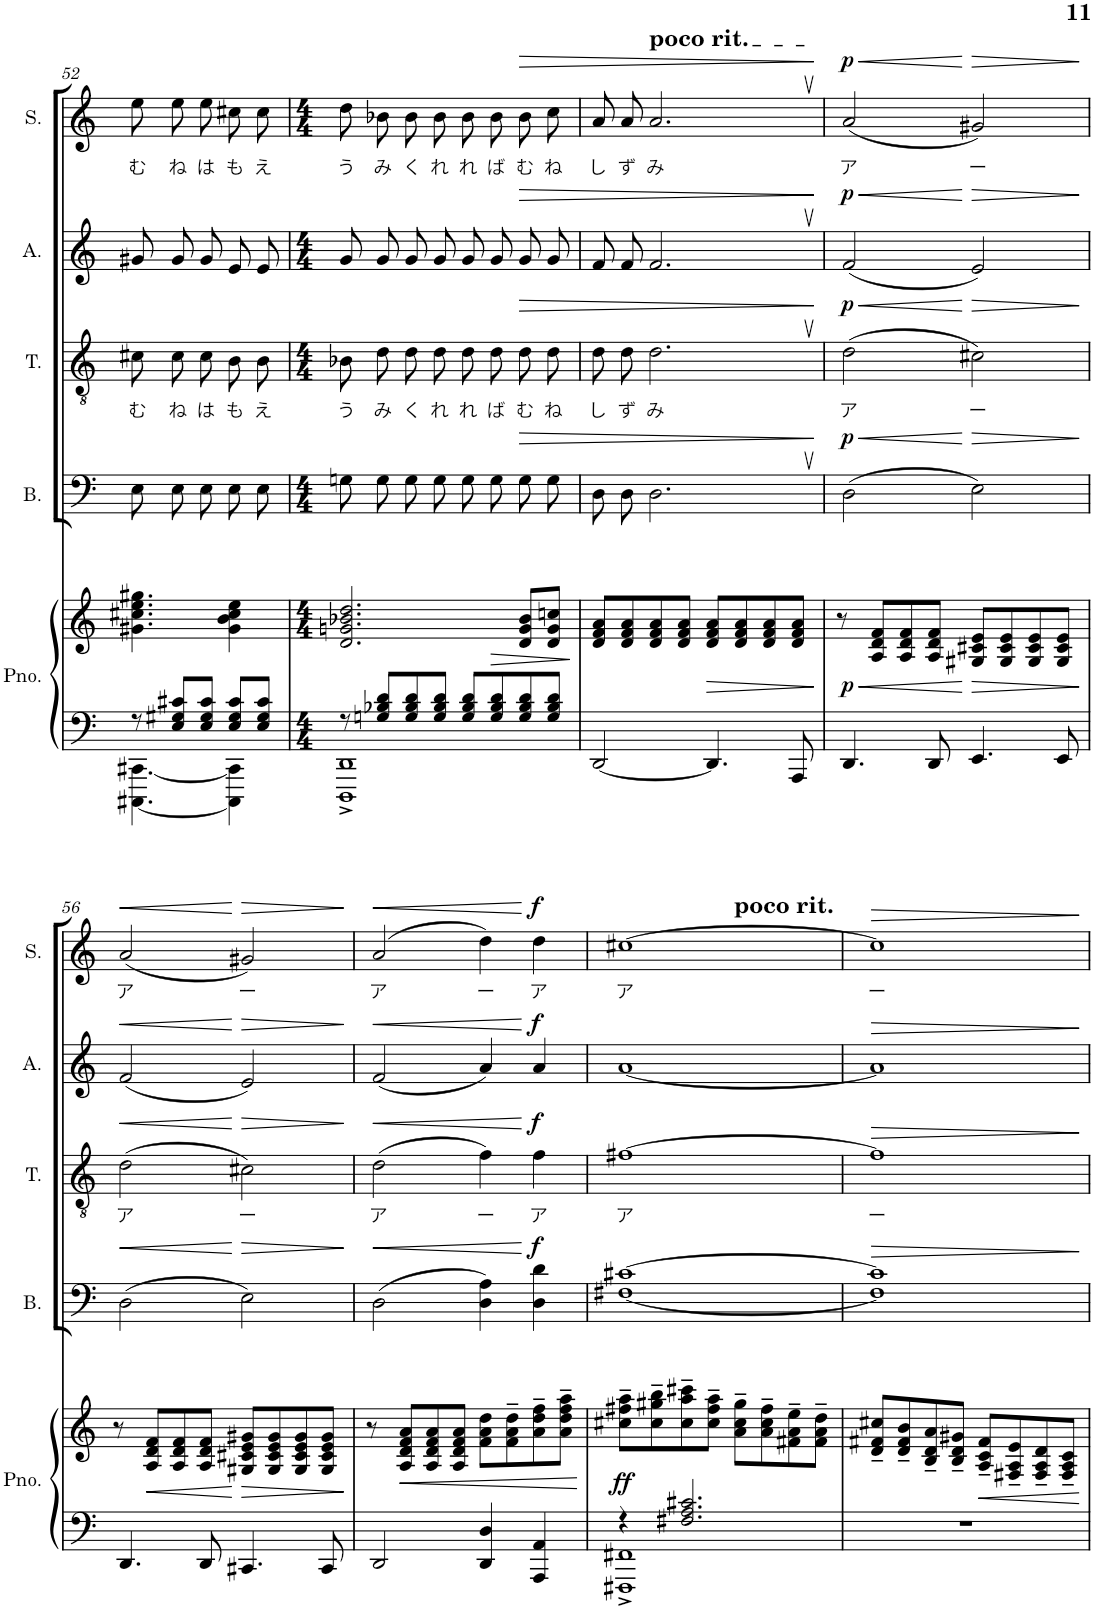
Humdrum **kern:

**kern	**kern	**dynam	**kern	**dynam	**kern	**text	**dynam	**kern	**dynam	**kern	**text	**dynam
*part5	*part5	*part5	*part4	*part4	*part3	*part3	*part3	*part2	*part2	*part1	*part1	*part1
*staff6	*staff5	*staff5/6	*staff4	*staff4	*staff3	*staff3	*staff3	*staff2	*staff2	*staff1	*staff1	*staff1
*I"Piano	*	*	*I"Bass	*	*I"Tenor	*	*	*I"Alto	*	*I"Soprano	*	*
*I'Pno.	*	*	*I'B.	*	*I'T.	*	*	*I'A.	*	*I'S.	*	*
!!LO:PB:g=z
*clefF4	*clefG2	*	*clefF4	*	*clefGv2	*	*	*clefG2	*	*clefG2	*	*
*k[]	*k[]	*	*k[]	*	*k[]	*	*	*k[]	*	*k[]	*	*
*M5/8	*M5/8	*	*M5/8	*	*M5/8	*	*	*M5/8	*	*M5/8	*	*
=52	=52	=52	=52	=52	=52	=52	=52	=52	=52	=52	=52	=52
*^	*	*	*	*	*	*	*	*	*	*	*	*
!	!	!	!	!	!	!	!LO:LY:b	!	!	!	!	!LO:LY:b	!
8r	[4.CCC#X\ [4.CC#X\	4.g#X\ 4.cc#X\ 4.ee\ 4.gg#X\	.	8E\L	.	8c#X\L	む	.	8g#X/L	.	8ee\L	む	.
!	!	!	!	!	!	!	!LO:LY:b	!	!	!	!	!LO:LY:b	!
8E/ 8G#X/ 8c#X/L	.	.	.	8E\J	.	8c#\J	ね	.	8g#/J	.	8ee\J	ね	.
!	!	!	!	!	!	!	!LO:LY:b	!	!	!	!	!LO:LY:b	!
8E/ 8G#/ 8c#/J	.	.	.	8E\L	.	8c#\L	は	.	8g#/L	.	8ee\L	は	.
!	!	!	!	!	!	!	!LO:LY:b	!	!	!	!	!LO:LY:b	!
8E/ 8G#/ 8c#/L	4CCC#\] 4CC#\]	4g#\ 4b\ 4cc#\ 4ee\	.	8E\	.	8B\	も	.	8e/	.	8cc#X\	も	.
!	!	!	!	!	!	!	!LO:LY:b	!	!	!	!	!LO:LY:b	!
8E/ 8G#/ 8c#/J	.	.	.	8E\J	.	8B\J	え	.	8e/J	.	8cc#\J	え	.
=53	=53	=53	=53	=53	=53	=53	=53	=53	=53	=53	=53	=53	=53
*M4/4	*	*M4/4	*	*M4/4	*	*M4/4	*	*	*M4/4	*	*M4/4	*	*
!	!	!	!	!	!	!	!LO:LY:b	!	!	!	!	!LO:LY:b	!
8r	1DDD^ 1DD^	2.d/ 2.gn/ 2.b-X/ 2.dd/	.	8Gn\L	.	8B-X\L	う	.	8g/L	.	8dd\L	う	.
!	!	!	!	!	!	!	!LO:LY:b	!	!	!	!	!LO:LY:b	!
8Gn/ 8B-X/ 8d/L	.	.	.	8G\J	.	8d\J	み	.	8g/J	.	8b-X\J	み	.
!	!	!	!	!	!	!	!LO:LY:b	!	!	!	!	!LO:LY:b	!
8G/ 8B-/ 8d/	.	.	.	8G\L	.	8d\L	く	.	8g/L	.	8b-\L	く	.
!	!	!	!	!	!	!	!LO:LY:b	!	!	!	!	!LO:LY:b	!
8G/ 8B-/ 8d/J	.	.	.	8G\J	.	8d\J	れ	.	8g/J	.	8b-\J	れ	.
!	!	!	!	!	!	!	!LO:LY:b	!	!	!	!	!LO:LY:b	!
8G/ 8B-/ 8d/L	.	.	.	8G\L	.	8d\L	れ	.	8g/L	.	8b-\L	れ	.
!	!	!	!	!	!	!	!LO:LY:b	!	!	!	!	!LO:LY:b	!
8G/ 8B-/ 8d/	.	.	.	8G\J	.	8d\J	ば	.	8g/J	.	8b-\J	ば	.
!	!	!	!	!	!LO:HP:b	!	!LO:LY:b	!LO:HP:b	!	!LO:HP:b	!	!LO:LY:b	!LO:HP:b
8G/ 8B-/ 8d/	.	8d/ 8g/ 8b-/L	.	8G\L	>	8d\L	む	>	8g/L	>	8b-\L	む	>
!	!	!	!	!	!	!	!LO:LY:b	!	!	!	!	!LO:LY:b	!
8G/ 8B-/ 8d/J	.	8d/ 8g/ 8ccn/J	.	8G\J	.	8d\J	ね	.	8g/J	.	8cc\J	ね	.
*v	*v	*	*	*	*	*	*	*	*	*	*	*	*
=54	=54	=54	=54	=54	=54	=54	=54	=54	=54	=54	=54	=54
!	!	!	!	!	!	!LO:LY:b	!	!	!	!	!LO:LY:b	!
[2DD/	8d/ 8f/ 8a/L	.	8D\L	.	8d\L	し	.	8f/L	.	8a/L	し	.
!	!	!	!	!	!	!LO:LY:b	!	!	!	!	!LO:LY:b	!
.	8d/ 8f/ 8a/	.	8D\J	.	8d\J	ず	.	8f/J	.	8a/J	ず	.
!	!	!	!	!	!	!	!	!	!	!LO:TX:a:t=poco rit.	!	!
!	!	!	!	!	!	!LO:LY:b	!	!	!	!	!LO:LY:b	!
.	8d/ 8f/ 8a/	.	2.D,\	.	2.d,\	み	.	2.f,/	.	2.a,/	み	.
.	8d/ 8f/ 8a/J	.	.	.	.	.	.	.	.	.	.	.
4.DD/]	8d/ 8f/ 8a/L	.	.	.	.	.	.	.	.	.	.	.
.	8d/ 8f/ 8a/	.	.	.	.	.	.	.	.	.	.	.
.	8d/ 8f/ 8a/	.	.	.	.	.	.	.	.	.	.	.
8AAA/	8d/ 8f/ 8a/J	.	.	.	.	.	.	.	.	.	.	.
.	.	.	.	]	.	.	]	.	]	.	.	]
=55	=55	=55	=55	=55	=55	=55	=55	=55	=55	=55	=55	=55
!	!	!LO:DY:a=2	!	!LO:HP:b	!	!LO:LY:b	!LO:HP:b	!	!LO:HP:b	!	!LO:LY:b	!LO:HP:b
!	!	!	!	!LO:DY:n=1:a	!	!	!LO:DY:n=1:a	!	!LO:DY:n=1:a	!	!	!LO:DY:n=1:a
4.DD/	8r	p	(2D\	< p	(2d\	ア	< p	(2f/	< p	(2a/	ア	< p
.	8A/ 8d/ 8f/L	.	.	.	.	.	.	.	.	.	.	.
.	8A/ 8d/ 8f/	.	.	.	.	.	.	.	.	.	.	.
8DD/	8A/ 8d/ 8f/J	.	.	.	.	.	.	.	.	.	.	.
!	!	!	!	!LO:HP:n=1:b	!	!LO:LY:b	!LO:HP:n=1:b	!	!LO:HP:n=1:b	!	!LO:LY:b	!LO:HP:n=1:b
4.EE/	8G#X/ 8c#X/ 8e/L	.	2E\)	[ >	2c#X\)	ー	[ >	2e/)	[ >	2g#X/)	ー	[ >
.	8G#/ 8c#/ 8e/	.	.	.	.	.	.	.	.	.	.	.
.	8G#/ 8c#/ 8e/	.	.	.	.	.	.	.	.	.	.	.
8EE/	8G#/ 8c#/ 8e/J	.	.	.	.	.	.	.	.	.	.	.
.	.	.	.	]	.	.	]	.	]	.	.	]
!!LO:LB:g=z
=56	=56	=56	=56	=56	=56	=56	=56	=56	=56	=56	=56	=56
!	!	!	!	!LO:HP:b	!	!LO:LY:b	!LO:HP:b	!	!LO:HP:b	!	!LO:LY:b	!LO:HP:b
4.DD/	8r	.	(2D\	<	(2d\	ア	<	(2f/	<	(2a/	ア	<
!	!	!LO:HP:b	!	!	!	!	!	!	!	!	!	!
.	8A/ 8d/ 8f/L	<	.	.	.	.	.	.	.	.	.	.
.	8A/ 8d/ 8f/	.	.	.	.	.	.	.	.	.	.	.
8DD/	8A/ 8d/ 8f/J	.	.	.	.	.	.	.	.	.	.	.
!	!	!LO:HP:n=1:b	!	!LO:HP:n=1:b	!	!LO:LY:b	!LO:HP:n=1:b	!	!LO:HP:n=1:b	!	!LO:LY:b	!LO:HP:n=1:b
4.CC#X/	8G#X/ 8c#X/ 8e/ 8g#X/L	[ >	2E\)	[ >	2c#X\)	ー	[ >	2e/)	[ >	2g#X/)	ー	[ >
.	8G#/ 8c#/ 8e/ 8g#/	.	.	.	.	.	.	.	.	.	.	.
.	8G#/ 8c#/ 8e/ 8g#/	.	.	.	.	.	.	.	.	.	.	.
8CC#/	8G#/ 8c#/ 8e/ 8g#/J	.	.	.	.	.	.	.	.	.	.	.
.	.	]	.	]	.	.	]	.	]	.	.	]
=57	=57	=57	=57	=57	=57	=57	=57	=57	=57	=57	=57	=57
!	!	!	!	!LO:HP:b	!	!LO:LY:b	!LO:HP:b	!	!LO:HP:b	!	!LO:LY:b	!LO:HP:b
2DD/	8r	.	(2D\	<	(2d\	ア	<	(2f/	<	(2a/	ア	<
!	!	!LO:HP:b	!	!	!	!	!	!	!	!	!	!
.	8A/ 8d/ 8f/ 8a/L	<	.	.	.	.	.	.	.	.	.	.
.	8A/ 8d/ 8f/ 8a/	.	.	.	.	.	.	.	.	.	.	.
.	8A/ 8d/ 8f/ 8a/J	.	.	.	.	.	.	.	.	.	.	.
!	!	!	!	!	!	!LO:LY:b	!	!	!	!	!LO:LY:b	!
4DD/ 4D/	8f\ 8a\ 8dd\L	.	4D\ 4A\)	.	4f\)	ー	.	4a/)	.	4dd\)	ー	.
.	8f\~ 8a\~ 8dd\~	.	.	.	.	.	.	.	.	.	.	.
!	!	!	!	!LO:DY:n=1:a	!	!LO:LY:b	!LO:DY:n=1:a	!	!LO:DY:n=1:a	!	!LO:LY:b	!LO:DY:n=1:a
4AAA/ 4AA/	8a\~ 8dd\~ 8ff\~	.	4D\ 4d\	[ f	4f\	ア	[ f	4a/	[ f	4dd\	ア	[ f
.	8a\~ 8dd\~ 8ff\~ 8aa\~J	.	.	.	.	.	.	.	.	.	.	.
.	.	[	.	.	.	.	.	.	.	.	.	.
=58	=58	=58	=58	=58	=58	=58	=58	=58	=58	=58	=58	=58
*^	*	*	*	*	*	*	*	*	*	*	*	*
!	!	!	!LO:DY:b	!	!	!	!LO:LY:b	!	!	!	!	!LO:LY:b	!
*	*	*	*	*	*	*	*	*	*	*	*^	*	*
4r	1FFF#X^ 1FF#X^	8cc#X\~ 8ff#X\~ 8aa\~L	ff	[1F#X [1c#X	.	[1f#X	ア	.	[1a	.	[1cc#X	2ryy	ア	.
.	.	8cc#\~ 8gg#X\~ 8bb\~	.	.	.	.	.	.	.	.	.	.	.	.
2.F#X/ 2.A/ 2.c#X/	.	8cc#\~ 8aa\~ 8ccc#X\~	.	.	.	.	.	.	.	.	.	.	.	.
.	.	8cc#\~ 8ff#\~ 8aa\~J	.	.	.	.	.	.	.	.	.	.	.	.
!	!	!	!	!	!	!	!	!	!	!	!	!LO:TX:a:t=poco rit.	!	!
.	.	8a\~ 8cc#\~ 8gg#\~L	.	.	.	.	.	.	.	.	.	2ryy	.	.
.	.	8a\~ 8cc#\~ 8ff#\~	.	.	.	.	.	.	.	.	.	.	.	.
.	.	8f#X\~ 8a\~ 8ee\~	.	.	.	.	.	.	.	.	.	.	.	.
.	.	8f#\~ 8a\~ 8dd\~J	.	.	.	.	.	.	.	.	.	.	.	.
*v	*v	*	*	*	*	*	*	*	*	*	*	*	*	*
=59	=59	=59	=59	=59	=59	=59	=59	=59	=59	=59	=59	=59	=59
!	!	!	!	!LO:HP:b	!	!LO:LY:b	!LO:HP:b	!	!LO:HP:b	!	!	!LO:LY:b	!
*	*	*	*	*	*	*	*	*	*	*v	*v	*	*
1r	8d/~ 8f#X/~ 8cc#X/~L	.	1F#] 1c#]	>	1f#]	ー	>	1a]	>	1cc#]	ー	.
.	8d/~ 8f#/~ 8b/~	.	.	.	.	.	.	.	.	.	.	.
.	8B/~ 8d/~ 8a/~	.	.	.	.	.	.	.	.	.	.	.
.	8B/~ 8d/~ 8g#X/~J	.	.	.	.	.	.	.	.	.	.	.
!	!	!LO:HP:b	!	!	!	!	!	!	!	!	!	!
.	8A/~ 8c/~ 8f#/~L	<	.	.	.	.	.	.	.	.	.	.
.	8F#X/~ 8A/~ 8e/~	.	.	.	.	.	.	.	.	.	.	.
.	8F#/~ 8A/~ 8d/~	.	.	.	.	.	.	.	.	.	.	.
.	8F#/~ 8A/~ 8c/~J	.	.	.	.	.	.	.	.	.	.	.
.	.	[	.	]	.	.	]	.	]	.	.	.
=	=	=	=	=	=	=	=	=	=	=	=	=
*-	*-	*-	*-	*-	*-	*-	*-	*-	*-	*-	*-	*-
